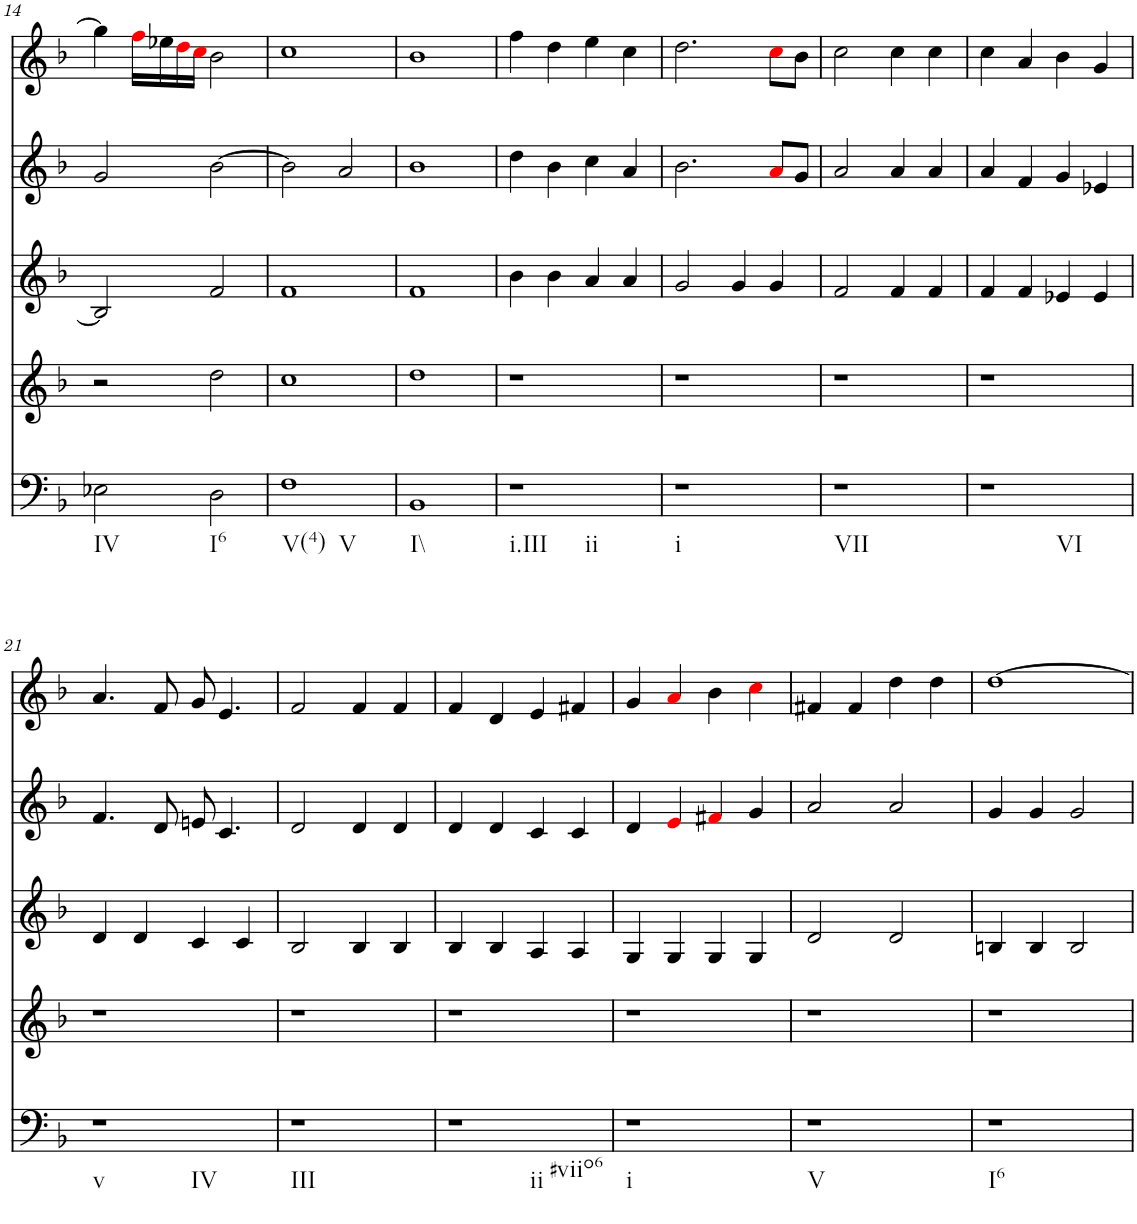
**kern	**kern	**kern	**kern	**kern
*part5	*part4	*part3	*part2	*part1
*staff5	*staff4	*staff3	*staff2	*staff1
*I"vox	*I"vox	*I"vox	*I"vox	*I"vox
!!LO:PB:g=z
*clefF4	*clefG2	*clefG2	*clefG2	*clefG2
*k[b-]	*k[b-]	*k[b-]	*k[b-]	*k[b-]
*M4/4	*M4/4	*M4/4	*M4/4	*M4/4
=14	=14	=14	=14	=14
!LO:TX:b:t=IV	!	!	!	!
2E-X\	2r	2B-/]	2g/	4gg\]
.	.	.	.	16ffi\LL
.	.	.	.	16ee-X\
.	.	.	.	16ddi\
.	.	.	.	16cci\JJ
!LO:TX:b:t=I6	!	!	!	!
2D\	2dd\	2f/	[2b-\	2b-\
=15	=15	=15	=15	=15
!LO:TX:b:t=V(4)	!	!	!	!
!LO:TX:b:t=V	!	!	!	!
1F	1cc	1f	2b-\]	1cc
.	.	.	2a/	.
=16	=16	=16	=16	=16
!LO:TX:b:t=I\\	!	!	!	!
1BB-	1dd	1f	1b-	1b-
=17	=17	=17	=17	=17
!LO:TX:b:t=i.III	!	!	!	!
!LO:TX:b:t=ii	!	!	!	!
1r	1r	4b-\	4dd\	4ff\
.	.	4b-\	4b-\	4dd\
.	.	4a/	4cc\	4ee\
.	.	4a/	4a/	4cc\
=18	=18	=18	=18	=18
!LO:TX:b:t=i	!	!	!	!
1r	1r	2g/	2.b-\	2.dd\
.	.	4g/	.	.
.	.	4g/	8ai/L	8cci\L
.	.	.	8g/J	8b-\J
=19	=19	=19	=19	=19
!LO:TX:b:t=VII	!	!	!	!
1r	1r	2f/	2a/	2cc\
.	.	4f/	4a/	4cc\
.	.	4f/	4a/	4cc\
=20	=20	=20	=20	=20
!LO:TX:b:t=VI	!	!	!	!
1r	1r	4f/	4a/	4cc\
.	.	4f/	4f/	4a/
.	.	4e-X/	4g/	4b-\
.	.	4e-/	4e-X/	4g/
!!LO:LB:g=z
=21	=21	=21	=21	=21
!LO:TX:b:t=v	!	!	!	!
!LO:TX:b:t=IV	!	!	!	!
1r	1r	4d/	4.f/	4.a/
.	.	4d/	.	.
.	.	.	8d/	8f/
.	.	4c/	8en/	8g/
.	.	.	4.c/	4.e/
.	.	4c/	.	.
=22	=22	=22	=22	=22
!LO:TX:b:t=III	!	!	!	!
1r	1r	2B-/	2d/	2f/
.	.	4B-/	4d/	4f/
.	.	4B-/	4d/	4f/
=23	=23	=23	=23	=23
!LO:TX:b:t=ii	!	!	!	!
!LO:TX:b:t=#viio6	!	!	!	!
1r	1r	4B-/	4d/	4f/
.	.	4B-/	4d/	4d/
.	.	4A/	4c/	4e/
.	.	4A/	4c/	4f#X/
=24	=24	=24	=24	=24
!LO:TX:b:t=i	!	!	!	!
1r	1r	4G/	4d/	4g/
.	.	4G/	4ei/	4ai/
.	.	4G/	4f#Xi/	4b-\
.	.	4G/	4g/	4cci\
=25	=25	=25	=25	=25
!LO:TX:b:t=V	!	!	!	!
1r	1r	2d/	2a/	4f#X/
.	.	.	.	4f#/
.	.	2d/	2a/	4dd\
.	.	.	.	4dd\
=26	=26	=26	=26	=26
!LO:TX:b:t=I6	!	!	!	!
1r	1r	4Bn/	4g/	[1dd
.	.	4B/	4g/	.
.	.	2B/	2g/	.
=	=	=	=	=
*-	*-	*-	*-	*-
